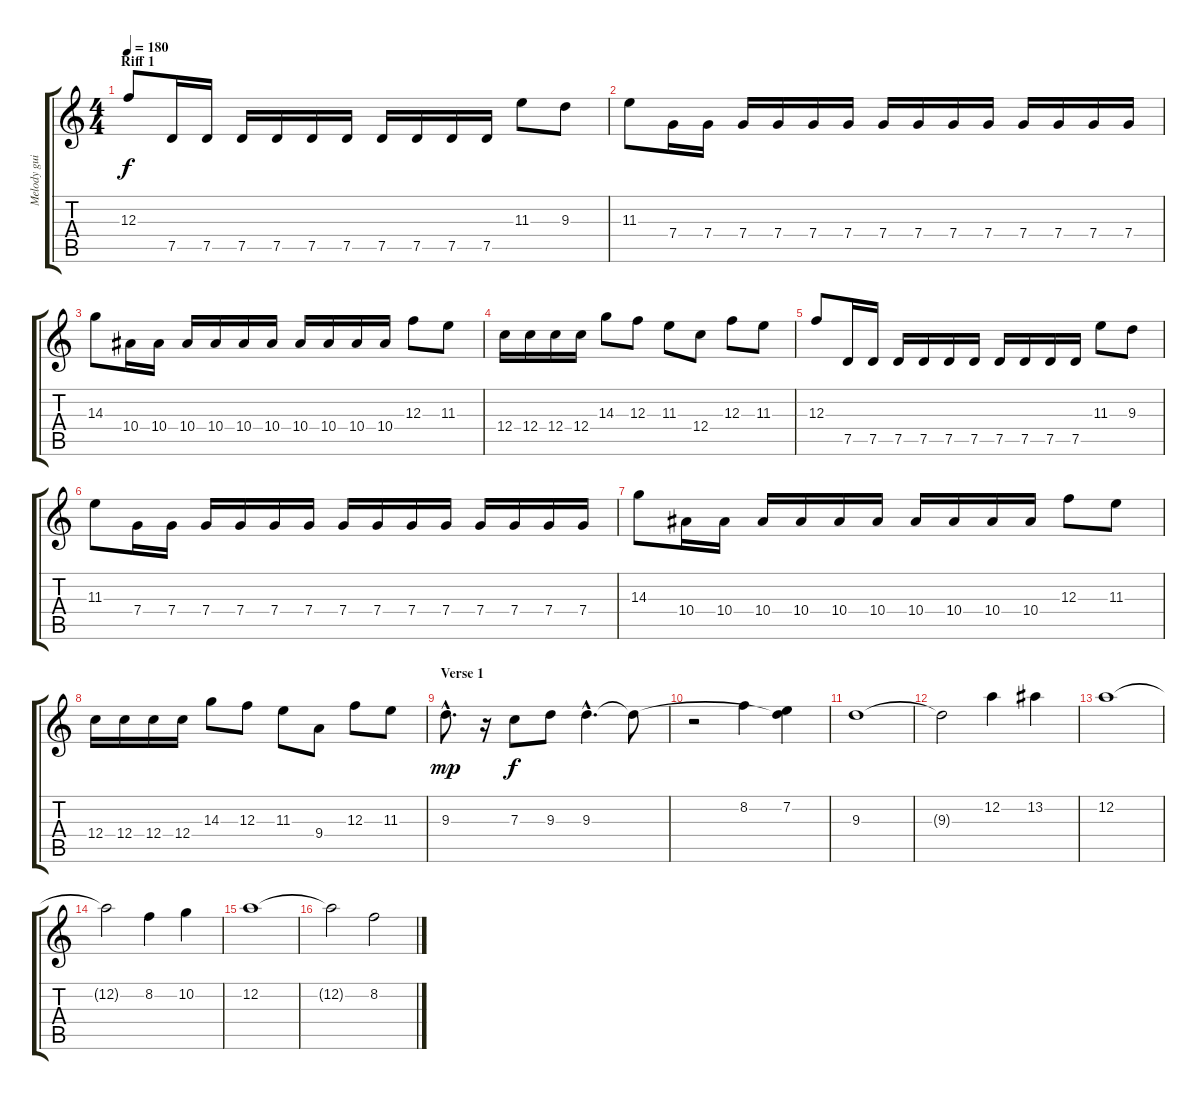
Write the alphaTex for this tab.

\track ("Melody guitar" "Melody gui") {instrument distortionguitar}
\staff {score tabs}
\tuning (D4 A3 F3 C3 G2 D2) {hide}
\ts (4 4)
\section ("" "Riff 1")
\tempo 180
\clef g2
\ks c
12.3.8{dy f} 7.5.16 7.5.16 7.5.16 7.5.16 7.5.16 7.5.16 7.5.16 7.5.16 7.5.16 7.5.16 11.3.8 9.3.8 |
11.3.8 7.4.16 7.4.16 7.4.16 7.4.16 7.4.16 7.4.16 7.4.16 7.4.16 7.4.16 7.4.16 7.4.16 7.4.16 7.4.16 7.4.16 |
14.3.8 10.4.16 10.4.16 10.4.16 10.4.16 10.4.16 10.4.16 10.4.16 10.4.16 10.4.16 10.4.16 12.3.8 11.3.8 |
12.4.16 12.4.16 12.4.16 12.4.16 14.3.8 12.3.8 11.3.8 12.4.8 12.3.8 11.3.8 |
12.3.8 7.5.16 7.5.16 7.5.16 7.5.16 7.5.16 7.5.16 7.5.16 7.5.16 7.5.16 7.5.16 11.3.8 9.3.8 |
11.3.8 7.4.16 7.4.16 7.4.16 7.4.16 7.4.16 7.4.16 7.4.16 7.4.16 7.4.16 7.4.16 7.4.16 7.4.16 7.4.16 7.4.16 |
14.3.8 10.4.16 10.4.16 10.4.16 10.4.16 10.4.16 10.4.16 10.4.16 10.4.16 10.4.16 10.4.16 12.3.8 11.3.8 |
12.4.16 12.4.16 12.4.16 12.4.16 14.3.8 12.3.8 11.3.8 9.4.8 12.3.8 11.3.8 |
\section ("" "Verse 1")
9.3{hac}.8{d dy mp} r.16 7.3.8{dy f} 9.3.8 9.3{hac}.4{d} 9.3{t}.8 |
r.2 8.2.4 (7.2 9.3{t}).4 |
9.3.1 |
9.3{t}.2 12.2.4 13.2.4 |
12.2.1 |
12.2{t}.2 8.2.4 10.2.4 |
12.2.1 |
12.2{t}.2 8.2.2
